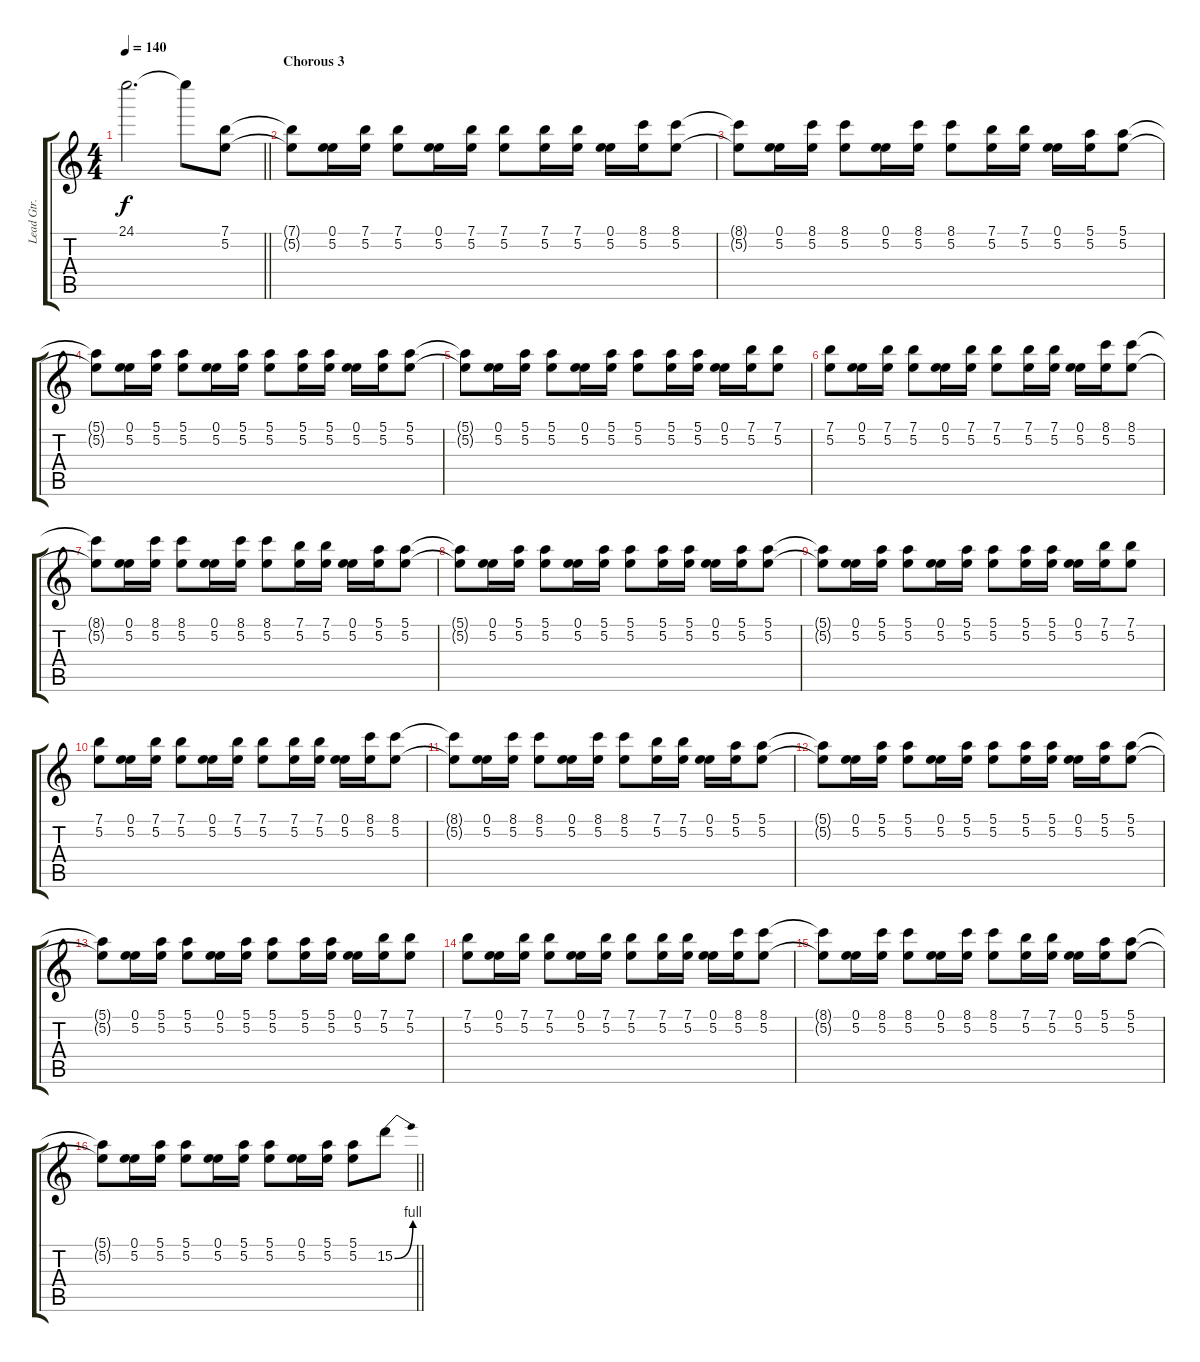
\track ("Lead Gtr." "Lead Gtr.") {instrument distortionguitar}
\staff {score tabs}
\tuning (E4 B3 G3 D3 A2 E2) {hide}
\ts (4 4)
\tempo 140
\clef g2
\barLineRight lightlight
\ks c
24.1{t}.2{d dy f} 24.1{t}.8 (7.1 5.2).8{volume 12} |
\section ("" "Chorous 3")
(7.1{t} 5.2{t}).8 (0.1 5.2).16 (7.1 5.2).16 (7.1 5.2).8 (0.1 5.2).16 (7.1 5.2).16 (7.1 5.2).8 (7.1 5.2).16 (7.1 5.2).16 (0.1 5.2).16 (8.1 5.2).16 (8.1 5.2).8 |
(8.1{t} 5.2{t}).8 (0.1 5.2).16 (8.1 5.2).16 (8.1 5.2).8 (0.1 5.2).16 (8.1 5.2).16 (8.1 5.2).8 (7.1 5.2).16 (7.1 5.2).16 (0.1 5.2).16 (5.1 5.2).16 (5.1 5.2).8 |
(5.1{t} 5.2{t}).8 (0.1 5.2).16 (5.1 5.2).16 (5.1 5.2).8 (0.1 5.2).16 (5.1 5.2).16 (5.1 5.2).8 (5.1 5.2).16 (5.1 5.2).16 (0.1 5.2).16 (5.1 5.2).16 (5.1 5.2).8 |
(5.1{t} 5.2{t}).8 (0.1 5.2).16 (5.1 5.2).16 (5.1 5.2).8 (0.1 5.2).16 (5.1 5.2).16 (5.1 5.2).8 (5.1 5.2).16 (5.1 5.2).16 (0.1 5.2).16 (7.1 5.2).16 (7.1 5.2).8 |
(7.1 5.2).8 (0.1 5.2).16 (7.1 5.2).16 (7.1 5.2).8 (0.1 5.2).16 (7.1 5.2).16 (7.1 5.2).8 (7.1 5.2).16 (7.1 5.2).16 (0.1 5.2).16 (8.1 5.2).16 (8.1 5.2).8 |
(8.1{t} 5.2{t}).8 (0.1 5.2).16 (8.1 5.2).16 (8.1 5.2).8 (0.1 5.2).16 (8.1 5.2).16 (8.1 5.2).8 (7.1 5.2).16 (7.1 5.2).16 (0.1 5.2).16 (5.1 5.2).16 (5.1 5.2).8 |
(5.1{t} 5.2{t}).8 (0.1 5.2).16 (5.1 5.2).16 (5.1 5.2).8 (0.1 5.2).16 (5.1 5.2).16 (5.1 5.2).8 (5.1 5.2).16 (5.1 5.2).16 (0.1 5.2).16 (5.1 5.2).16 (5.1 5.2).8 |
(5.1{t} 5.2{t}).8 (0.1 5.2).16 (5.1 5.2).16 (5.1 5.2).8 (0.1 5.2).16 (5.1 5.2).16 (5.1 5.2).8 (5.1 5.2).16 (5.1 5.2).16 (0.1 5.2).16 (7.1 5.2).16 (7.1 5.2).8 |
(7.1 5.2).8 (0.1 5.2).16 (7.1 5.2).16 (7.1 5.2).8 (0.1 5.2).16 (7.1 5.2).16 (7.1 5.2).8 (7.1 5.2).16 (7.1 5.2).16 (0.1 5.2).16 (8.1 5.2).16 (8.1 5.2).8 |
(8.1{t} 5.2{t}).8 (0.1 5.2).16 (8.1 5.2).16 (8.1 5.2).8 (0.1 5.2).16 (8.1 5.2).16 (8.1 5.2).8 (7.1 5.2).16 (7.1 5.2).16 (0.1 5.2).16 (5.1 5.2).16 (5.1 5.2).8 |
(5.1{t} 5.2{t}).8 (0.1 5.2).16 (5.1 5.2).16 (5.1 5.2).8 (0.1 5.2).16 (5.1 5.2).16 (5.1 5.2).8 (5.1 5.2).16 (5.1 5.2).16 (0.1 5.2).16 (5.1 5.2).16 (5.1 5.2).8 |
(5.1{t} 5.2{t}).8 (0.1 5.2).16 (5.1 5.2).16 (5.1 5.2).8 (0.1 5.2).16 (5.1 5.2).16 (5.1 5.2).8 (5.1 5.2).16 (5.1 5.2).16 (0.1 5.2).16 (7.1 5.2).16 (7.1 5.2).8 |
(7.1 5.2).8 (0.1 5.2).16 (7.1 5.2).16 (7.1 5.2).8 (0.1 5.2).16 (7.1 5.2).16 (7.1 5.2).8 (7.1 5.2).16 (7.1 5.2).16 (0.1 5.2).16 (8.1 5.2).16 (8.1 5.2).8 |
(8.1{t} 5.2{t}).8 (0.1 5.2).16 (8.1 5.2).16 (8.1 5.2).8 (0.1 5.2).16 (8.1 5.2).16 (8.1 5.2).8 (7.1 5.2).16 (7.1 5.2).16 (0.1 5.2).16 (5.1 5.2).16 (5.1 5.2).8 |
\barLineRight lightlight
(5.1{t} 5.2{t}).8 (0.1 5.2).16 (5.1 5.2).16 (5.1 5.2).8 (0.1 5.2).16 (5.1 5.2).16 (5.1 5.2).8 (0.1 5.2).16 (5.1 5.2).16 (5.1 5.2).8 15.2{be (bend 0 0 60 4)}.8
